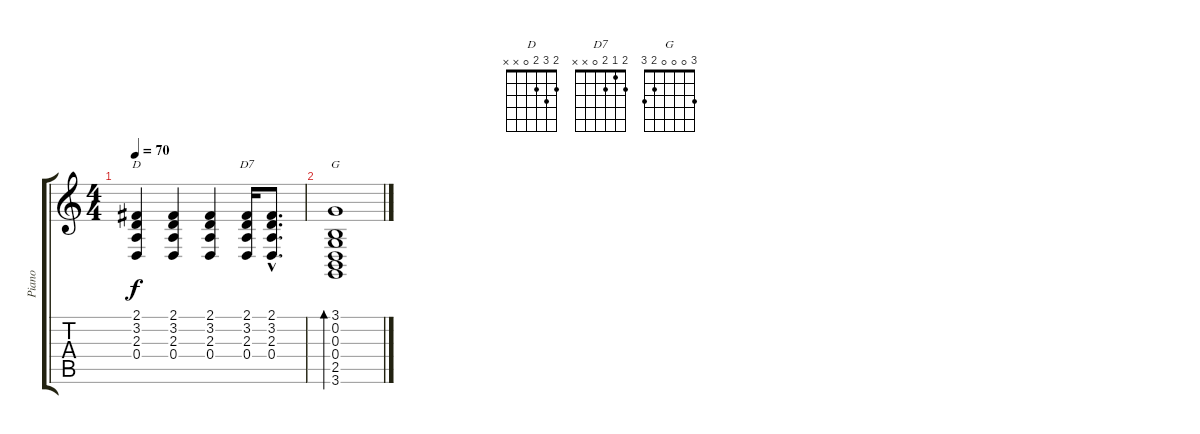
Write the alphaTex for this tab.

\track ("Piano" "Piano") {instrument brightacousticpiano}
\staff {score tabs}
\tuning (E4 B3 G3 D3 A2 E2) {hide}
\chord ("D" 2 3 2 0 x x)
\chord ("D7" 2 1 2 0 x x)
\chord ("G" 3 0 0 0 2 3)
\ts (4 4)
\tempo 70
\clef g2
\ks c
(2.1 3.2 2.3 0.4).4{ch "D" dy f} (2.1 3.2 2.3 0.4).4 (2.1 3.2 2.3 0.4).4 (2.1 3.2 2.3 0.4).16{ch "D7"} (2.1{hac} 3.2{hac} 2.3{hac} 0.4{hac}).8{d} |
(3.1 0.2 0.3 0.4 2.5 3.6).1{bd 120 ch "G"}
